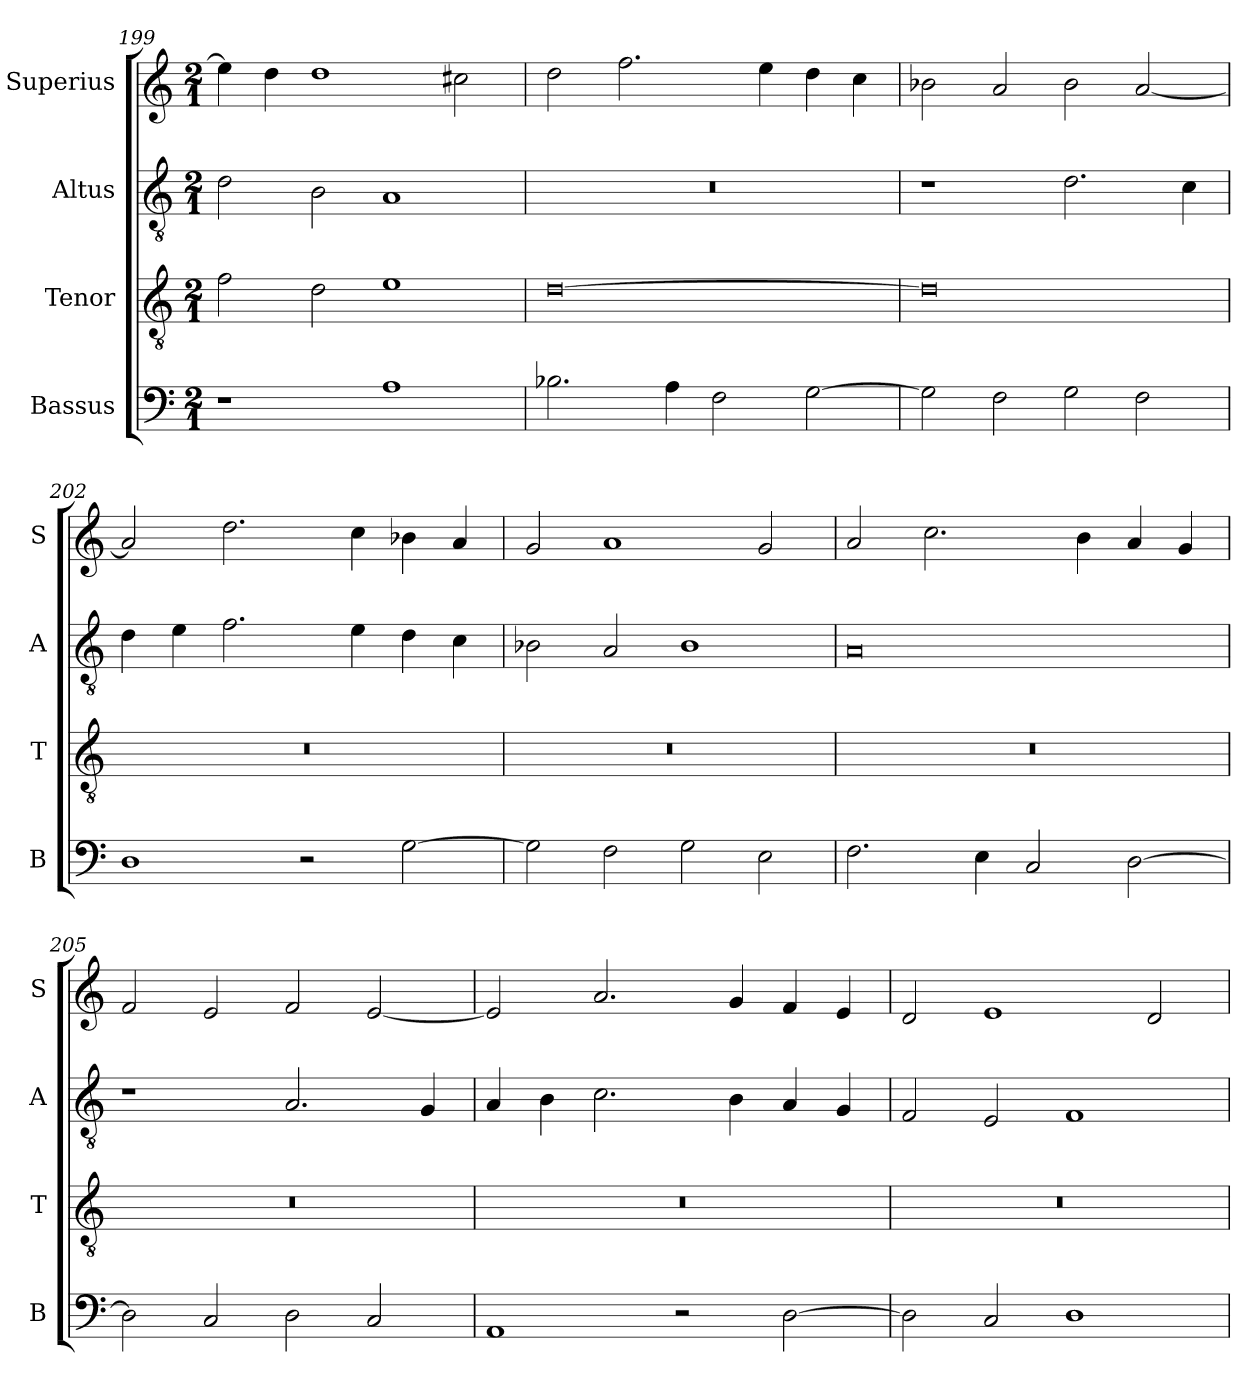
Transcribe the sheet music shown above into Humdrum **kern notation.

**kern	**kern	**kern	**kern
*part4	*part3	*part2	*part1
*staff4	*staff3	*staff2	*staff1
*I"Bassus	*I"Tenor	*I"Altus	*I"Superius
*I'B	*I'T	*I'A	*I'S
*clefF4	*clefGv2	*clefGv2	*clefG2
*k[]	*k[]	*k[]	*k[]
*M2/1	*M2/1	*M2/1	*M2/1
=199	=199	=199	=199
1r	2f\	2d\	4ee\]
.	.	.	4dd\
.	2d\	2B\	1dd
1A	1e	1A	.
.	.	.	2cc#X\
=200	=200	=200	=200
2.B-X\	[0d	0r	2dd\
.	.	.	2.ff\
4A\	.	.	.
2F\	.	.	.
.	.	.	4ee\
[2G\	.	.	4dd\
.	.	.	4cc\
=201	=201	=201	=201
2G\]	0d]	1r	2b-X\
2F\	.	.	2a/
2G\	.	2.d\	2b-\
2F\	.	.	[2a/
.	.	4c\	.
=202	=202	=202	=202
1D	0r	4d\	2a/]
.	.	4e\	.
.	.	2.f\	2.dd\
2r	.	.	.
.	.	4e\	4cc\
[2G\	.	4d\	4b-X\
.	.	4c\	4a/
=203	=203	=203	=203
2G\]	0r	2B-X\	2g/
2F\	.	2A/	1a
2G\	.	1B-	.
2E\	.	.	2g/
=204	=204	=204	=204
2.F\	0r	0A	2a/
.	.	.	2.cc\
4E\	.	.	.
2C/	.	.	.
.	.	.	4b\
[2D\	.	.	4a/
.	.	.	4g/
=205	=205	=205	=205
2D\]	0r	1r	2f/
2C/	.	.	2e/
2D\	.	2.A/	2f/
2C/	.	.	[2e/
.	.	4G/	.
=206	=206	=206	=206
1AA	0r	4A/	2e/]
.	.	4B\	.
.	.	2.c\	2.a/
2r	.	.	.
.	.	4B\	4g/
[2D\	.	4A/	4f/
.	.	4G/	4e/
=207	=207	=207	=207
2D\]	0r	2F/	2d/
2C/	.	2E/	1e
1D	.	1F	.
.	.	.	2d/
=	=	=	=
*-	*-	*-	*-
